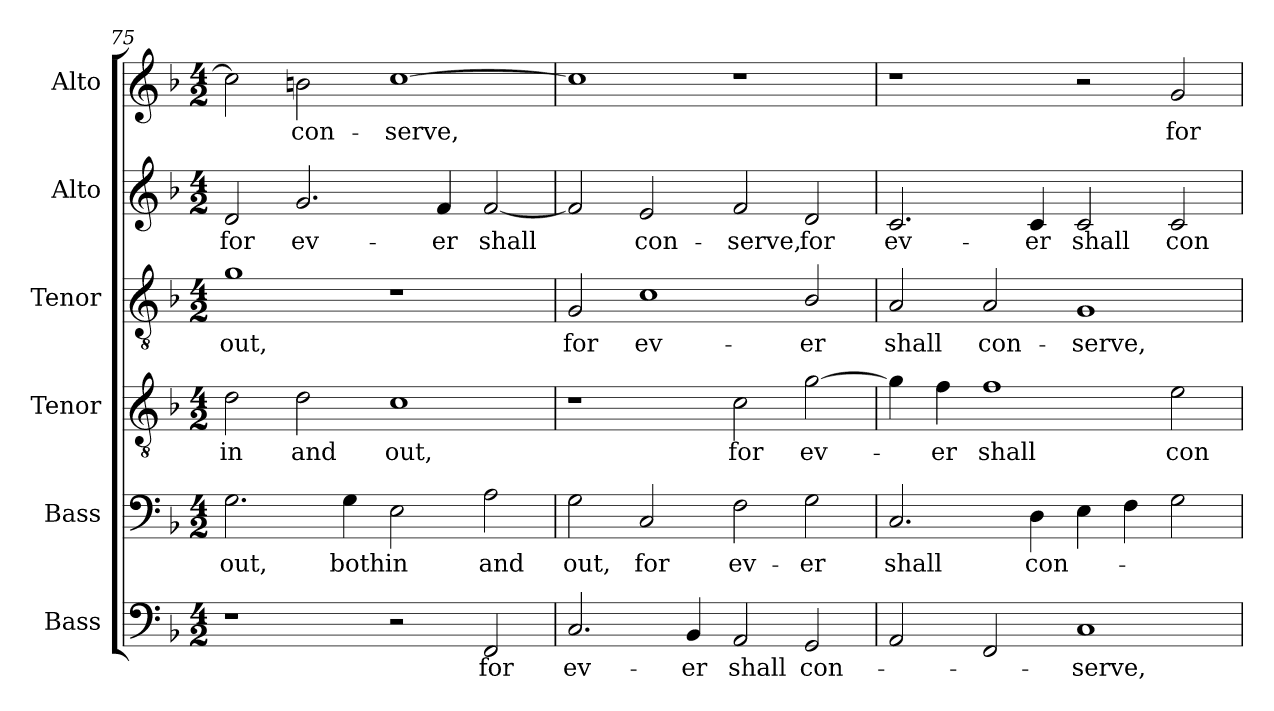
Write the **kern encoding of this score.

**kern	**text	**kern	**text	**kern	**text	**kern	**text	**kern	**text	**kern	**text
*part6	*part6	*part5	*part5	*part4	*part4	*part3	*part3	*part2	*part2	*part1	*part1
*staff6	*staff6	*staff5	*staff5	*staff4	*staff4	*staff3	*staff3	*staff2	*staff2	*staff1	*staff1
*I"Bass	*	*I"Bass	*	*I"Tenor	*	*I"Tenor	*	*I"Alto	*	*I"Alto	*
*I'B.	*	*	*	*I'T.	*	*I'T.	*	*I'A.	*	*I'A.	*
*clefF4	*	*clefF4	*	*clefGv2	*	*clefGv2	*	*clefG2	*	*clefG2	*
*	*	*	*	*ITrd7c12	*	*ITrd7c12	*	*	*	*	*
*k[b-]	*	*k[b-]	*	*k[b-]	*	*k[b-]	*	*k[b-]	*	*k[b-]	*
*F:	*	*F:	*	*F:	*	*F:	*	*F:	*	*F:	*
*M4/2	*	*M4/2	*	*M4/2	*	*M4/2	*	*M4/2	*	*M4/2	*
=75	=75	=75	=75	=75	=75	=75	=75	=75	=75	=75	=75
!	!	!	!LO:LY:b:color=#000000	!	!	!	!	!	!	!	!
!	!	!	!	!	!LO:LY:b:color=#000000	!	!	!	!	!	!
!	!	!	!	!	!	!	!LO:LY:b:color=#000000	!	!	!	!
!	!	!	!	!	!	!	!	!	!LO:LY:b:color=#000000	!	!
1r	.	2.Gi\	out,	2Di\	in	1Gi	out,	2di/	for	2cci\]	.
!	!	!	!	!	!LO:LY:b:color=#000000	!	!	!	!	!	!
!	!	!	!	!	!	!	!	!	!LO:LY:b:color=#000000	!	!
!	!	!	!	!	!	!	!	!	!	!	!LO:LY:b:color=#000000
.	.	.	.	2Di\	and	.	.	2.gi/	ev-	2bni\	con-
!	!	!	!LO:LY:b:color=#000000	!	!	!	!	!	!	!	!
.	.	4Gi\	both	.	.	.	.	.	.	.	.
!	!	!	!LO:LY:b:color=#000000	!	!	!	!	!	!	!	!
!	!	!	!	!	!LO:LY:b:color=#000000	!	!	!	!	!	!
!	!	!	!	!	!	!	!	!	!	!	!LO:LY:b:color=#000000
2r	.	2Ei\	in	1Ci	out,	1r	.	.	.	[1cci	-serve,
!	!	!	!	!	!	!	!	!	!LO:LY:b:color=#000000	!	!
.	.	.	.	.	.	.	.	4fi/	-er	.	.
!	!LO:LY:b:color=#000000	!	!	!	!	!	!	!	!	!	!
!	!	!	!LO:LY:b:color=#000000	!	!	!	!	!	!	!	!
!	!	!	!	!	!	!	!	!	!LO:LY:b:color=#000000	!	!
2FFi/	for	2Ai\	and	.	.	.	.	[2fi/	shall	.	.
=76	=76	=76	=76	=76	=76	=76	=76	=76	=76	=76	=76
!	!LO:LY:b:color=#000000	!	!	!	!	!	!	!	!	!	!
!	!	!	!LO:LY:b:color=#000000	!	!	!	!	!	!	!	!
!	!	!	!	!	!	!	!LO:LY:b:color=#000000	!	!	!	!
2.Ci/	ev-	2Gi\	out,	1r	.	2GGi/	for	2fi/]	.	1cci]	.
!	!	!	!LO:LY:b:color=#000000	!	!	!	!	!	!	!	!
!	!	!	!	!	!	!	!LO:LY:b:color=#000000	!	!	!	!
!	!	!	!	!	!	!	!	!	!LO:LY:b:color=#000000	!	!
.	.	2Ci/	for	.	.	1Ci	ev-	2ei/	con-	.	.
!	!LO:LY:b:color=#000000	!	!	!	!	!	!	!	!	!	!
4BB-i/	-er	.	.	.	.	.	.	.	.	.	.
!	!LO:LY:b:color=#000000	!	!	!	!	!	!	!	!	!	!
!	!	!	!LO:LY:b:color=#000000	!	!	!	!	!	!	!	!
!	!	!	!	!	!LO:LY:b:color=#000000	!	!	!	!	!	!
!	!	!	!	!	!	!	!	!	!LO:LY:b:color=#000000	!	!
2AAi/	shall	2Fi\	ev-	2Ci\	for	.	.	2fi/	-serve,	1r	.
!	!LO:LY:b:color=#000000	!	!	!	!	!	!	!	!	!	!
!	!	!	!LO:LY:b:color=#000000	!	!	!	!	!	!	!	!
!	!	!	!	!	!LO:LY:b:color=#000000	!	!	!	!	!	!
!	!	!	!	!	!	!	!LO:LY:b:color=#000000	!	!	!	!
!	!	!	!	!	!	!	!	!	!LO:LY:b:color=#000000	!	!
2GGi/	con-	2Gi\	-er	[2Gi\	ev-	2BB-i/	-er	2di/	for	.	.
=77	=77	=77	=77	=77	=77	=77	=77	=77	=77	=77	=77
!	!	!	!LO:LY:b:color=#000000	!	!	!	!	!	!	!	!
!	!	!	!	!	!	!	!LO:LY:b:color=#000000	!	!	!	!
!	!	!	!	!	!	!	!	!	!LO:LY:b:color=#000000	!	!
2AAi/	.	2.Ci/	shall	4Gi\]	.	2AAi/	shall	2.ci/	ev-	1r	.
!	!	!	!	!	!LO:LY:b:color=#000000	!	!	!	!	!	!
.	.	.	.	4Fi\	-er	.	.	.	.	.	.
!	!	!	!	!	!LO:LY:b:color=#000000	!	!	!	!	!	!
!	!	!	!	!	!	!	!LO:LY:b:color=#000000	!	!	!	!
2FFi/	.	.	.	1Fi	shall	2AAi/	con-	.	.	.	.
!	!	!	!LO:LY:b:color=#000000	!	!	!	!	!	!	!	!
!	!	!	!	!	!	!	!	!	!LO:LY:b:color=#000000	!	!
.	.	4Di\	con-	.	.	.	.	4ci/	-er	.	.
!	!LO:LY:b:color=#000000	!	!	!	!	!	!	!	!	!	!
!	!	!	!	!	!	!	!LO:LY:b:color=#000000	!	!	!	!
!	!	!	!	!	!	!	!	!	!LO:LY:b:color=#000000	!	!
1Ci	-serve,	4Ei\	.	.	.	1GGi	-serve,	2ci/	shall	2r	.
.	.	4Fi\	.	.	.	.	.	.	.	.	.
!	!	!	!	!	!LO:LY:b:color=#000000	!	!	!	!	!	!
!	!	!	!	!	!	!	!	!	!LO:LY:b:color=#000000	!	!
!	!	!	!	!	!	!	!	!	!	!	!LO:LY:b:color=#000000
.	.	2Gi\	.	2Ei\	con-	.	.	2ci/	con-	2gi/	for
=	=	=	=	=	=	=	=	=	=	=	=
*-	*-	*-	*-	*-	*-	*-	*-	*-	*-	*-	*-
